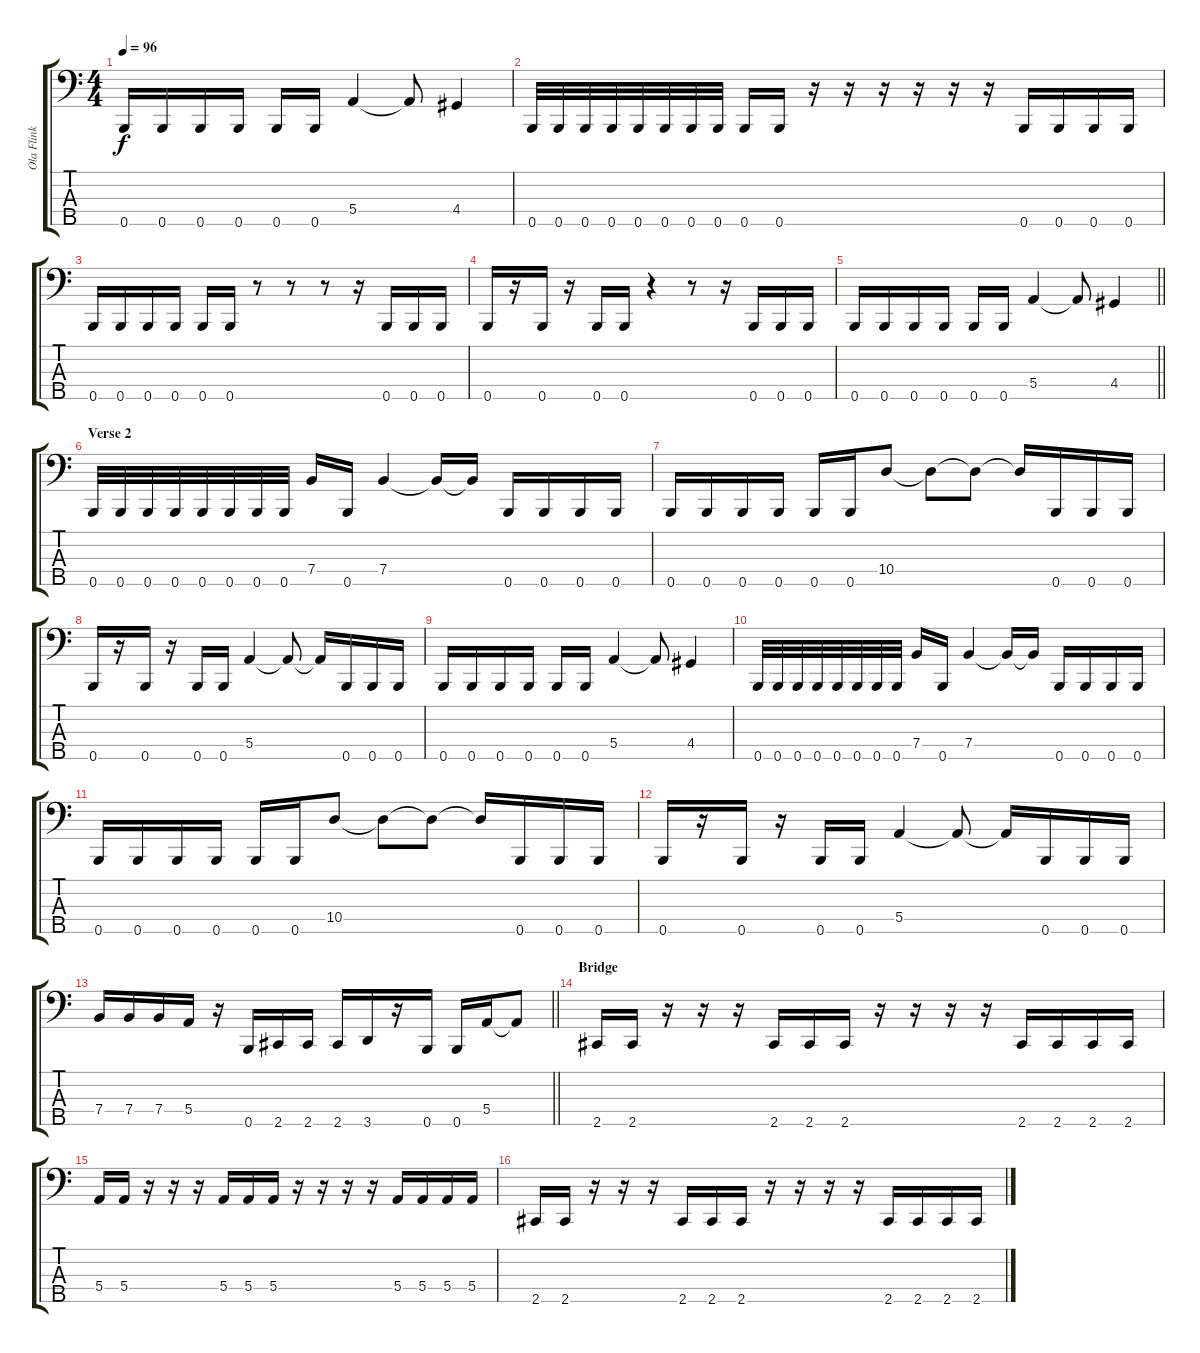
\track ("Ola Flink (Bass)" "Ola Flink ") {instrument electricbasspick}
\staff {score tabs}
\tuning (G2 D2 A1 E1 B0) {hide}
\ts (4 4)
\tempo 96
\clef f4
\ks c
0.5.16{dy f} 0.5.16 0.5.16 0.5.16 0.5.16 0.5.16 5.4.4 5.4{t}.8 4.4.4 |
0.5.32 0.5.32 0.5.32 0.5.32 0.5.32 0.5.32 0.5.32 0.5.32 0.5.16 0.5.16 r.16 r.16 r.16 r.16 r.16 r.16 0.5.16 0.5.16 0.5.16 0.5.16 |
0.5.16 0.5.16 0.5.16 0.5.16 0.5.16 0.5.16 r.8 r.8 r.8 r.16 0.5.16 0.5.16 0.5.16 |
0.5.16 r.16 0.5.16 r.16 0.5.16 0.5.16 r.4 r.8 r.16 0.5.16 0.5.16 0.5.16 |
\barLineRight lightlight
0.5.16 0.5.16 0.5.16 0.5.16 0.5.16 0.5.16 5.4.4 5.4{t}.8 4.4.4 |
\section ("" "Verse 2")
0.5.32 0.5.32 0.5.32 0.5.32 0.5.32 0.5.32 0.5.32 0.5.32 7.4.16 0.5.16 7.4.4 7.4{t}.16 7.4{t}.16 0.5.16 0.5.16 0.5.16 0.5.16 |
0.5.16 0.5.16 0.5.16 0.5.16 0.5.16 0.5.16 10.4.8 10.4{t}.8 10.4{t}.8 10.4{t}.16 0.5.16 0.5.16 0.5.16 |
0.5.16 r.16 0.5.16 r.16 0.5.16 0.5.16 5.4.4 5.4{t}.8 5.4{t}.16 0.5.16 0.5.16 0.5.16 |
0.5.16 0.5.16 0.5.16 0.5.16 0.5.16 0.5.16 5.4.4 5.4{t}.8 4.4.4 |
0.5.32 0.5.32 0.5.32 0.5.32 0.5.32 0.5.32 0.5.32 0.5.32 7.4.16 0.5.16 7.4.4 7.4{t}.16 7.4{t}.16 0.5.16 0.5.16 0.5.16 0.5.16 |
0.5.16 0.5.16 0.5.16 0.5.16 0.5.16 0.5.16 10.4.8 10.4{t}.8 10.4{t}.8 10.4{t}.16 0.5.16 0.5.16 0.5.16 |
0.5.16 r.16 0.5.16 r.16 0.5.16 0.5.16 5.4.4 5.4{t}.8 5.4{t}.16 0.5.16 0.5.16 0.5.16 |
\barLineRight lightlight
7.4.16 7.4.16 7.4.16 5.4.16 r.16 0.5.16 2.5.16 2.5.16 2.5.16 3.5.16 r.16 0.5.16 0.5.16 5.4.16 5.4{t}.8 |
\section ("" "Bridge")
2.5.16 2.5.16 r.16 r.16 r.16 2.5.16 2.5.16 2.5.16 r.16 r.16 r.16 r.16 2.5.16 2.5.16 2.5.16 2.5.16 |
5.4.16 5.4.16 r.16 r.16 r.16 5.4.16 5.4.16 5.4.16 r.16 r.16 r.16 r.16 5.4.16 5.4.16 5.4.16 5.4.16 |
2.5.16 2.5.16 r.16 r.16 r.16 2.5.16 2.5.16 2.5.16 r.16 r.16 r.16 r.16 2.5.16 2.5.16 2.5.16 2.5.16
